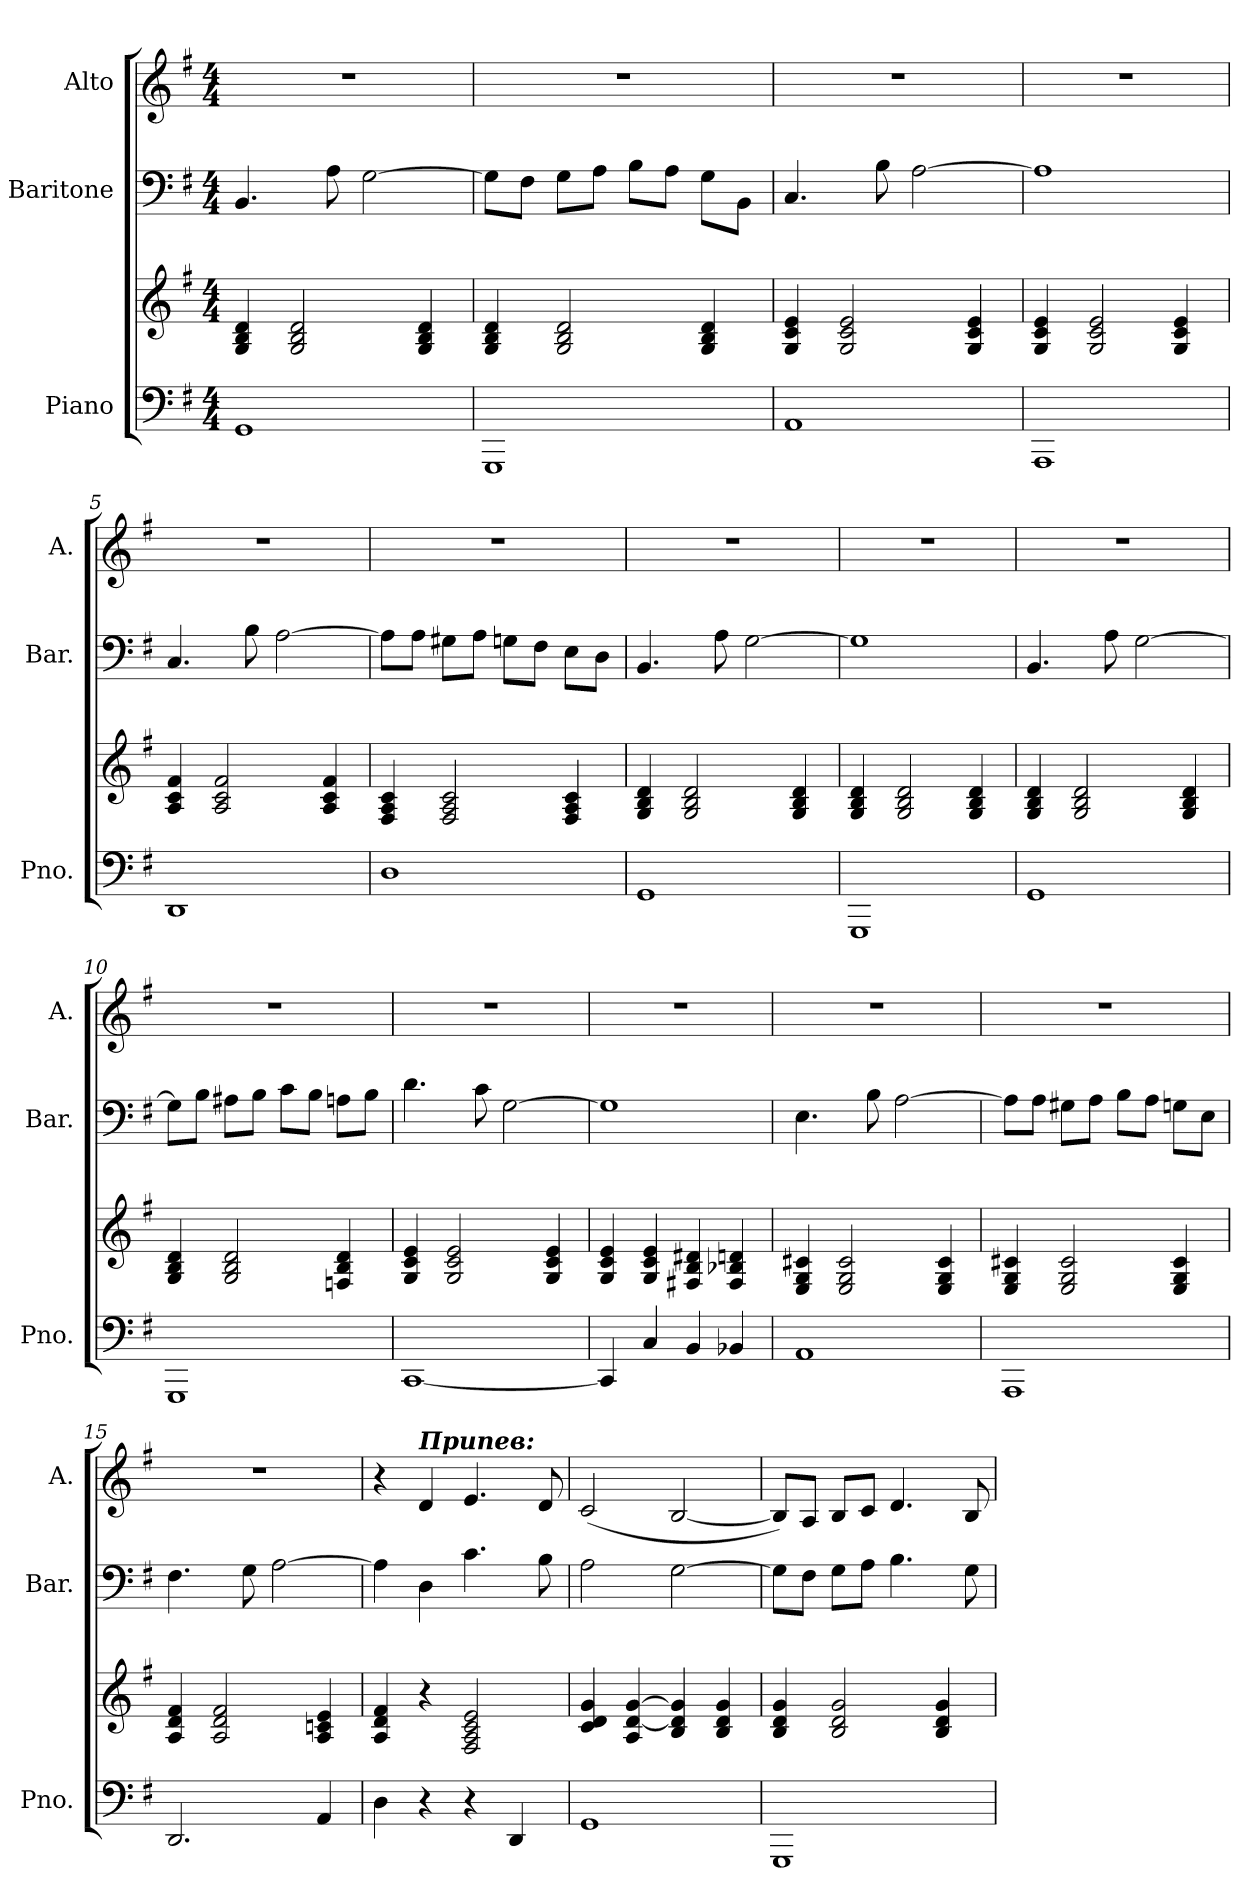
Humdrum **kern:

**kern	**kern	**kern	**kern
*part3	*part3	*part2	*part1
*staff4	*staff3	*staff2	*staff1
*I"Piano	*	*I"Baritone	*I"Alto
*I'Pno.	*	*I'Bar.	*I'A.
!!LO:PB:g=z
*clefF4	*clefG2	*clefF4	*clefG2
*k[f#]	*k[f#]	*k[f#]	*k[f#]
*G:	*G:	*G:	*G:
*M4/4	*M4/4	*M4/4	*M4/4
*MM80	*MM80	*MM80	*MM80
=1	=1	=1	=1
1GGi	4Gi/ 4Bi 4di	4.BBi/	1r
.	2Gi/ 2Bi 2di	.	.
.	.	8Ai\	.
.	.	[>2Gi\	.
.	4Gi/ 4Bi 4di	.	.
=2	=2	=2	=2
1GGGi	4Gi/ 4Bi 4di	8Gi\L]	1r
.	.	8F#i\J	.
.	2Gi/ 2Bi 2di	8Gi\L	.
.	.	8Ai\J	.
.	.	8Bi\L	.
.	.	8Ai\J	.
.	4Gi/ 4Bi 4di	8Gi\L	.
.	.	8BBi\J	.
=3	=3	=3	=3
1AAi	4Gi/ 4ci 4ei	4.Ci/	1r
.	2Gi/ 2ci 2ei	.	.
.	.	8Bi\	.
.	.	[>2Ai\	.
.	4Gi/ 4ci 4ei	.	.
=4	=4	=4	=4
1AAAi	4Gi/ 4ci 4ei	1Ai]	1r
.	2Gi/ 2ci 2ei	.	.
.	4Gi/ 4ci 4ei	.	.
=5	=5	=5	=5
1DDi	4Ai/ 4ci 4f#i	4.Ci/	1r
.	2Ai/ 2ci 2f#i	.	.
.	.	8Bi\	.
.	.	[>2Ai\	.
.	4Ai/ 4ci 4f#i	.	.
!!LO:LB:g=z
=6	=6	=6	=6
1Di	4F#i/ 4Ai 4ci	8Ai\L]	1r
.	.	8Ai\J	.
.	2F#i/ 2Ai 2ci	8G#Xi\L	.
.	.	8Ai\J	.
.	.	8Gni\L	.
.	.	8F#i\J	.
.	4F#i/ 4Ai 4ci	8Ei\L	.
.	.	8Di\J	.
=7	=7	=7	=7
1GGi	4Gi/ 4Bi 4di	4.BBi/	1r
.	2Gi/ 2Bi 2di	.	.
.	.	8Ai\	.
.	.	[>2Gi\	.
.	4Gi/ 4Bi 4di	.	.
=8	=8	=8	=8
1GGGi	4Gi/ 4Bi 4di	1Gi]	1r
.	2Gi/ 2Bi 2di	.	.
.	4Gi/ 4Bi 4di	.	.
=9	=9	=9	=9
1GGi	4Gi/ 4Bi 4di	4.BBi/	1r
.	2Gi/ 2Bi 2di	.	.
.	.	8Ai\	.
.	.	[>2Gi\	.
.	4Gi/ 4Bi 4di	.	.
=10	=10	=10	=10
1GGGi	4Gi/ 4Bi 4di	8Gi\L]	1r
.	.	8Bi\J	.
.	2Gi/ 2Bi 2di	8A#Xi\L	.
.	.	8Bi\J	.
.	.	8ci\L	.
.	.	8Bi\J	.
.	4Fni/ 4Bi 4di	8Ani\L	.
.	.	8Bi\J	.
!!LO:LB:g=z
=11	=11	=11	=11
[<1CCi	4Gi/ 4ci 4ei	4.di\	1r
.	2Gi/ 2ci 2ei	.	.
.	.	8ci\	.
.	.	[>2Gi\	.
.	4Gi/ 4ci 4ei	.	.
=12	=12	=12	=12
4CCi/]	4Gi/ 4ci 4ei	1Gi]	1r
4Ci/	4Gi/ 4ci 4ei	.	.
4BBi/	4F#Xi/ 4Bi 4d#Xi	.	.
4BB-Xi/	4F#i/ 4B-Xi 4dni	.	.
=13	=13	=13	=13
1AAi	4Ei/ 4Gi 4c#Xi	4.Ei\	1r
.	2Ei/ 2Gi 2c#i	.	.
.	.	8Bi\	.
.	.	[>2Ai\	.
.	4Ei/ 4Gi 4c#i	.	.
=14	=14	=14	=14
1AAAi	4Ei/ 4Gi 4c#Xi	8Ai\L]	1r
.	.	8Ai\J	.
.	2Ei/ 2Gi 2c#i	8G#Xi\L	.
.	.	8Ai\J	.
.	.	8Bi\L	.
.	.	8Ai\J	.
.	4Ei/ 4Gi 4c#i	8Gni\L	.
.	.	8Ei\J	.
=15	=15	=15	=15
2.DDi/	4Ai/ 4di 4f#i	4.F#i\	1r
.	2Ai/ 2di 2f#i	.	.
.	.	8Gi\	.
.	.	[>2Ai\	.
4AAi/	4Ai/ 4cni 4ei	.	.
!!LO:PB:g=z
=16	=16	=16	=16
4Di\	4Ai/ 4di 4f#i	4Ai\]	4r
!	!	!	!LO:TX:a:Bi:t=Припев&colon;
4r	4r	4Di\	4di/
4r	2F#i/ 2Ai 2ci 2ei	4.ci\	4.ei/
4DDi/	.	.	.
.	.	8Bi\	8di/
=17	=17	=17	=17
1GGi	4ci/ 4di 4gi	2Ai\	(2ci/
.	4Ai/ [<4di [>4gi	.	.
.	4Bi/ 4di] 4gi]	[>2Gi\	[<2Bi/
.	4Bi/ 4di 4gi	.	.
=18	=18	=18	=18
1GGGi	4Bi/ 4di 4gi	8Gi\L]	8Bi/L])
.	.	8F#i\J	8Ai/J
.	2Bi/ 2di 2gi	8Gi\L	8Bi/L
.	.	8Ai\J	8ci/J
.	.	4.Bi\	4.di/
.	4Bi/ 4di 4gi	.	.
.	.	8Gi\	8Bi/
=	=	=	=
*-	*-	*-	*-
